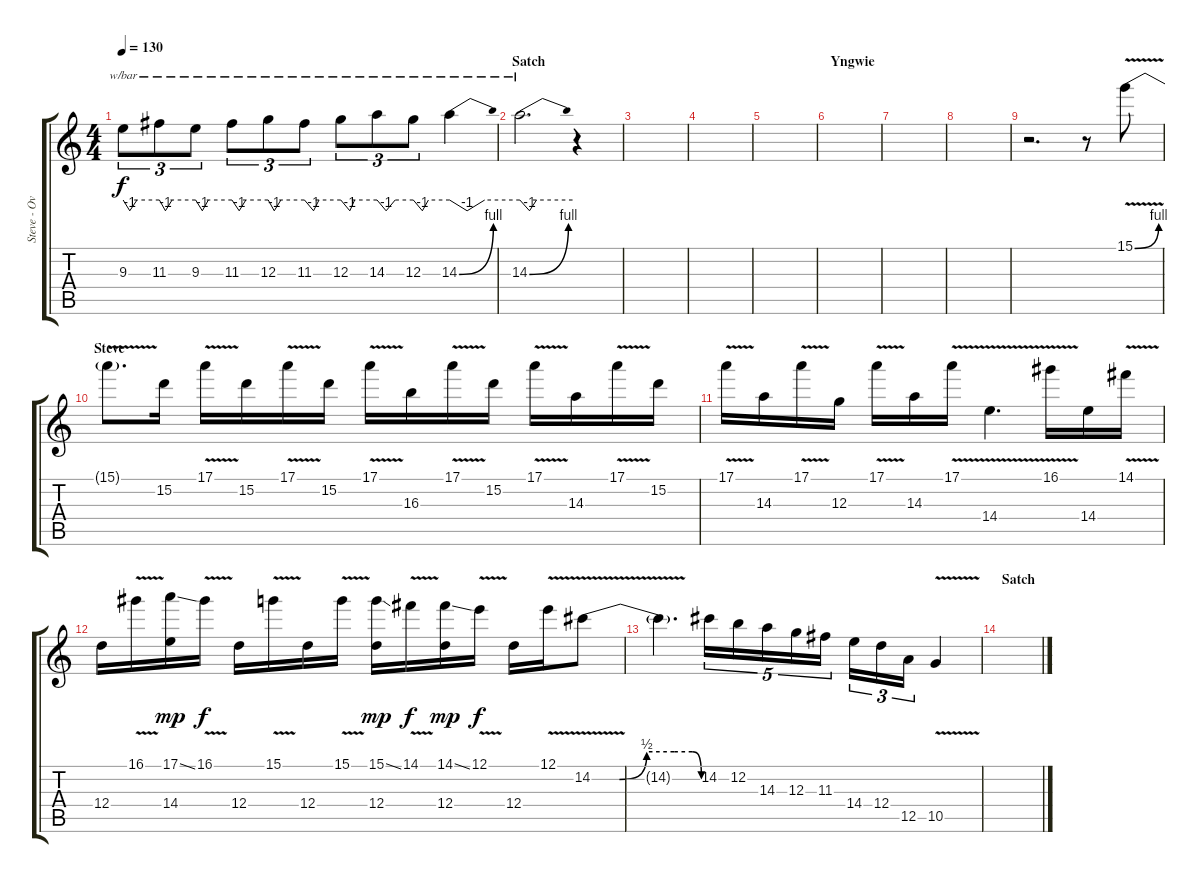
\track ("Steve - Overdub" "Steve - Ov") {instrument overdrivenguitar}
\staff {score tabs}
\tuning (E4 B3 G3 D3 A2 E2) {hide}
\ts (4 4)
\tempo 130
\clef g2
\ks c
9.3.8{tu (3 2) tbe (custom default 0 0 11 -4 23 0 60 0) dy f} 11.3.8{tu (3 2) tbe (custom default 0 0 10 -4 21 0 60 0)} 9.3.8{tu (3 2) tbe (custom default 0 0 11 -4 21 0 60 0)} 11.3.8{tu (3 2) tbe (custom default 0 0 12 -4 23 0 60 0)} 12.3.8{tu (3 2) tbe (custom default 0 0 10 -4 21 0 60 0)} 11.3.8{tu (3 2) tbe (custom default 0 0 15 -4 24 0 60 0)} 12.3.8{tu (3 2) tbe (custom default 0 0 15 -4 23 0 60 0)} 14.3.8{tu (3 2) tbe (custom default 0 0 15 -4 30 0 60 0)} 12.3.8{tu (3 2) tbe (custom default 0 0 15 -4 25 0 60 0)} 14.3{be (bend 0 0 60 4)}.4{tbe (custom default 0 0 15 -4 30 0 60 0)} |
\section ("" "Satch")
14.3{be (bend 0 0 60 4)}.2{d tbe (custom default 0 0 11 -4 19 0 60 0)} r.4 |
|
|
|
\section ("" "Yngwie")
|
|
|
r.2{d} r.8 15.1{be (bend 0 0 60 4) v}.8 |
\section ("" "Steve")
15.1{t}.8{d} 15.2.16 17.1{v}.16 15.2.16 17.1{v}.16 15.2.16 17.1{v}.16 16.3.16 17.1{v}.16 15.2.16 17.1{v}.16 14.3.16 17.1{v}.16 15.2.16 |
17.1{v}.16 14.3.16 17.1{v}.16 12.3.16 17.1{v}.16 14.3.16 17.1{v}.16 14.4{v}.4{d} 16.1{v}.16 14.4.16 14.1{v}.16 |
12.4.16 16.1{v}.16 (17.1{ss} 14.4).16{dy mp} 16.1{v}.16{dy f} 12.4.16 15.1{v}.16 12.4.16 15.1{v}.16 (15.1{ss} 12.4).16{dy mp} 14.1{v}.16{dy f} (14.1{ss} 12.4).16{dy mp} 12.1{v}.16{dy f} 12.4.16 12.1{v}.16 14.2{be (custom 0 0 15 0 30 2 45 2 55 2 60 0) v}.8 |
14.2{t}.4{d} 14.2.16{tu (5 4)} 12.2.16{tu (5 4)} 14.3.16{tu (5 4)} 12.3.16{tu (5 4)} 11.3.16{tu (5 4)} 14.4.16{tu (3 2)} 12.4.16{tu (3 2)} 12.5.16{tu (3 2)} 10.5{v}.4 |
\section ("" "Satch")
